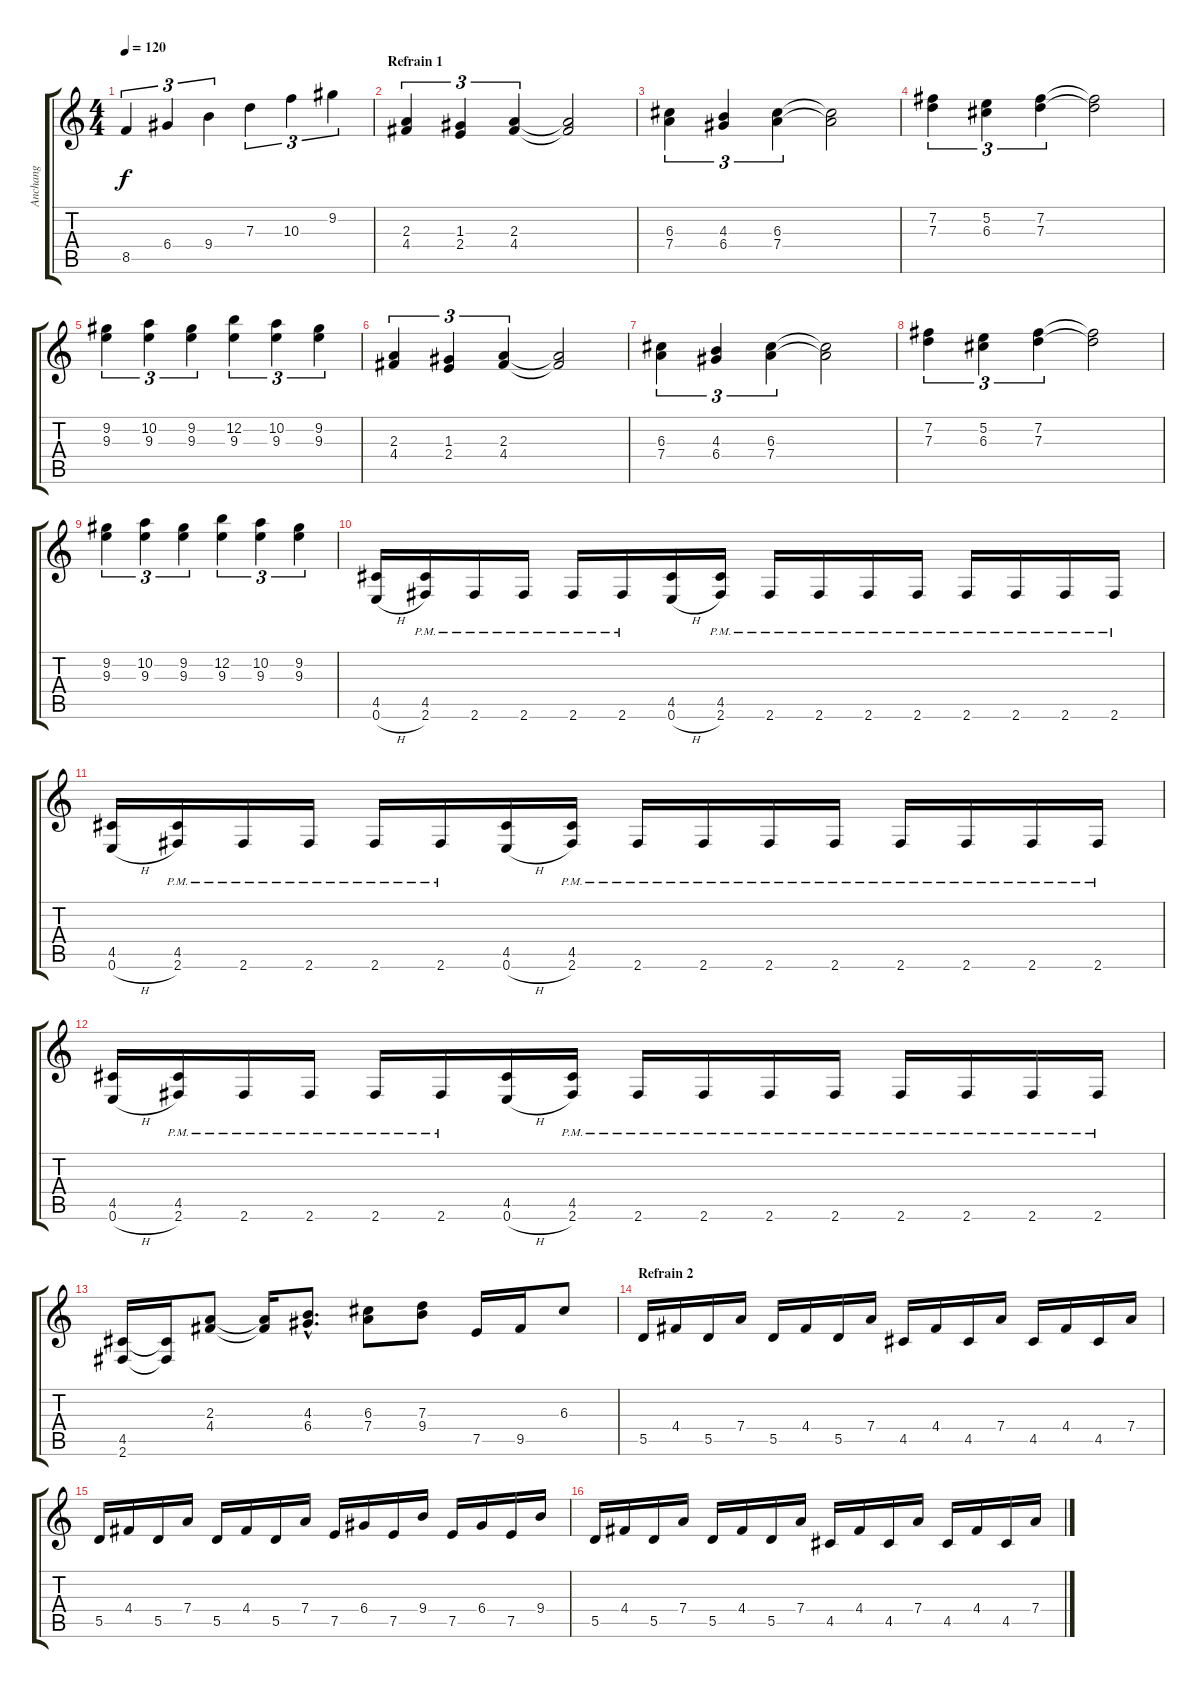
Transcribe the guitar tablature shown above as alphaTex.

\track ("Anchang" "Anchang") {instrument overdrivenguitar}
\staff {score tabs}
\tuning (E4 B3 G3 D3 A2 E2) {hide}
\ts (4 4)
\tempo 120
\clef g2
\ks c
8.5.4{tu (3 2) dy f} 6.4.4{tu (3 2)} 9.4.4{tu (3 2)} 7.3.4{tu (3 2)} 10.3.4{tu (3 2)} 9.2.4{tu (3 2)} |
\section ("" "Refrain 1")
(2.3 4.4).4{tu (3 2)} (1.3 2.4).4{tu (3 2)} (2.3 4.4).4{tu (3 2)} (2.3{t} 4.4{t}).2 |
(6.3 7.4).4{tu (3 2)} (4.3 6.4).4{tu (3 2)} (6.3 7.4).4{tu (3 2)} (6.3{t} 7.4{t}).2 |
(7.2 7.3).4{tu (3 2)} (5.2 6.3).4{tu (3 2)} (7.2 7.3).4{tu (3 2)} (7.2{t} 7.3{t}).2 |
(9.2 9.3).4{tu (3 2)} (10.2 9.3).4{tu (3 2)} (9.2 9.3).4{tu (3 2)} (12.2 9.3).4{tu (3 2)} (10.2 9.3).4{tu (3 2)} (9.2 9.3).4{tu (3 2)} |
(2.3 4.4).4{tu (3 2)} (1.3 2.4).4{tu (3 2)} (2.3 4.4).4{tu (3 2)} (2.3{t} 4.4{t}).2 |
(6.3 7.4).4{tu (3 2)} (4.3 6.4).4{tu (3 2)} (6.3 7.4).4{tu (3 2)} (6.3{t} 7.4{t}).2 |
(7.2 7.3).4{tu (3 2)} (5.2 6.3).4{tu (3 2)} (7.2 7.3).4{tu (3 2)} (7.2{t} 7.3{t}).2 |
(9.2 9.3).4{tu (3 2)} (10.2 9.3).4{tu (3 2)} (9.2 9.3).4{tu (3 2)} (12.2 9.3).4{tu (3 2)} (10.2 9.3).4{tu (3 2)} (9.2 9.3).4{tu (3 2)} |
(4.5 0.6{h}).16 (4.5 2.6{pm}).16 2.6{pm}.16 2.6{pm}.16 2.6{pm}.16 2.6{pm}.16 (4.5 0.6{h}).16 (4.5 2.6{pm}).16 2.6{pm}.16 2.6{pm}.16 2.6{pm}.16 2.6{pm}.16 2.6{pm}.16 2.6{pm}.16 2.6{pm}.16 2.6{pm}.16 |
(4.5 0.6{h}).16 (4.5 2.6{pm}).16 2.6{pm}.16 2.6{pm}.16 2.6{pm}.16 2.6{pm}.16 (4.5 0.6{h}).16 (4.5 2.6{pm}).16 2.6{pm}.16 2.6{pm}.16 2.6{pm}.16 2.6{pm}.16 2.6{pm}.16 2.6{pm}.16 2.6{pm}.16 2.6{pm}.16 |
(4.5 0.6{h}).16 (4.5 2.6{pm}).16 2.6{pm}.16 2.6{pm}.16 2.6{pm}.16 2.6{pm}.16 (4.5 0.6{h}).16 (4.5 2.6{pm}).16 2.6{pm}.16 2.6{pm}.16 2.6{pm}.16 2.6{pm}.16 2.6{pm}.16 2.6{pm}.16 2.6{pm}.16 2.6{pm}.16 |
(4.5 2.6).16 (4.5{t} 2.6{t}).16 (2.3 4.4).8 (2.3{t} 4.4{t}).16 (4.3{hac} 6.4{hac}).8{d} (6.3 7.4).8 (7.3 9.4).8 7.5.16 9.5.16 6.3.8 |
\section ("" "Refrain 2")
5.5.16 4.4.16 5.5.16 7.4.16 5.5.16 4.4.16 5.5.16 7.4.16 4.5.16 4.4.16 4.5.16 7.4.16 4.5.16 4.4.16 4.5.16 7.4.16 |
5.5.16 4.4.16 5.5.16 7.4.16 5.5.16 4.4.16 5.5.16 7.4.16 7.5.16 6.4.16 7.5.16 9.4.16 7.5.16 6.4.16 7.5.16 9.4.16 |
5.5.16 4.4.16 5.5.16 7.4.16 5.5.16 4.4.16 5.5.16 7.4.16 4.5.16 4.4.16 4.5.16 7.4.16 4.5.16 4.4.16 4.5.16 7.4.16
